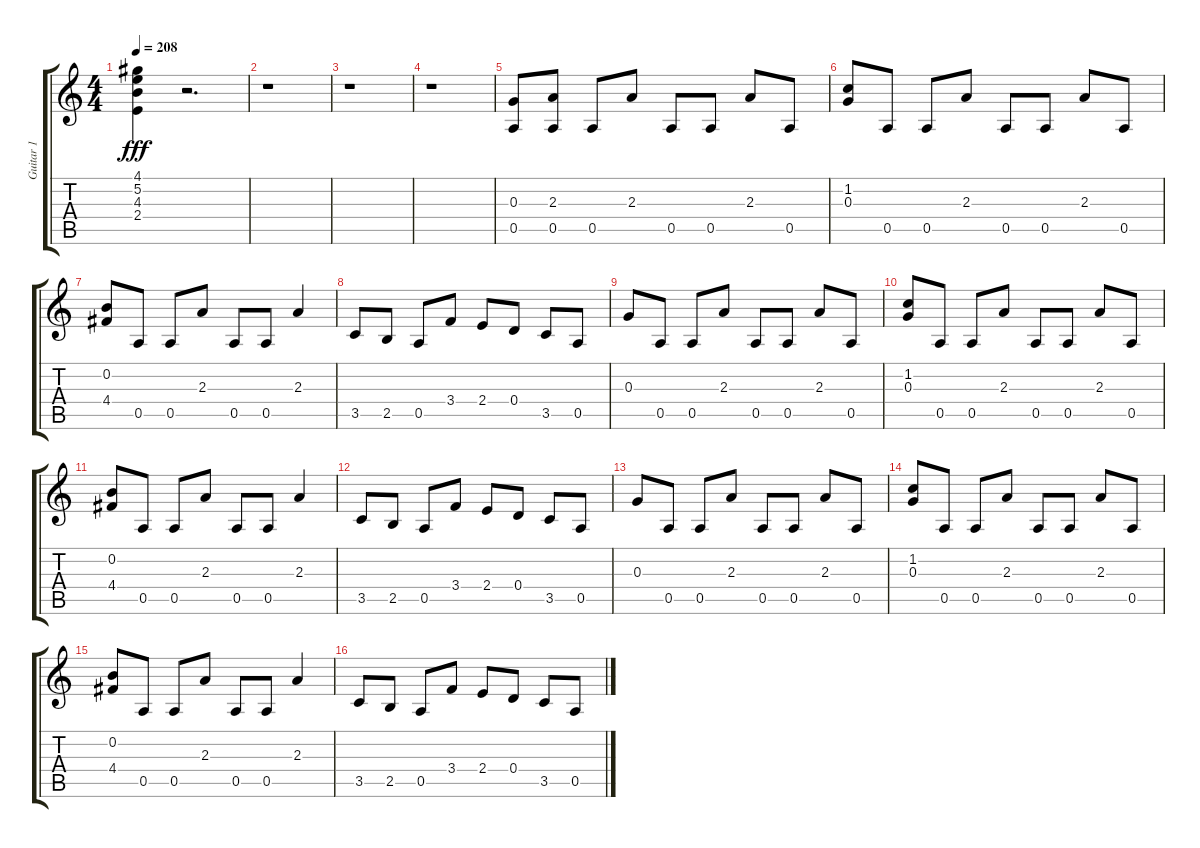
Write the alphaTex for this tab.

\track ("Guitar 1" "Guitar 1") {instrument electricguitarclean}
\staff {score tabs}
\tuning (E4 B3 G3 D3 A2 E2) {hide}
\ts (4 4)
\tempo 208
\clef g2
\ks c
(4.1 5.2 4.3 2.4).4{dy fff} r.2{d} |
r.1 |
r.1 |
r.1 |
(0.3 0.5).8 (2.3 0.5).8 0.5.8 2.3.8 0.5.8 0.5.8 2.3.8 0.5.8 |
(1.2 0.3).8 0.5.8 0.5.8 2.3.8 0.5.8 0.5.8 2.3.8 0.5.8 |
(0.2 4.4).8 0.5.8 0.5.8 2.3.8 0.5.8 0.5.8 2.3.4 |
3.5.8 2.5.8 0.5.8 3.4.8 2.4.8 0.4.8 3.5.8 0.5.8 |
0.3.8 0.5.8 0.5.8 2.3.8 0.5.8 0.5.8 2.3.8 0.5.8 |
(1.2 0.3).8 0.5.8 0.5.8 2.3.8 0.5.8 0.5.8 2.3.8 0.5.8 |
(0.2 4.4).8 0.5.8 0.5.8 2.3.8 0.5.8 0.5.8 2.3.4 |
3.5.8 2.5.8 0.5.8 3.4.8 2.4.8 0.4.8 3.5.8 0.5.8 |
0.3.8 0.5.8 0.5.8 2.3.8 0.5.8 0.5.8 2.3.8 0.5.8 |
(1.2 0.3).8 0.5.8 0.5.8 2.3.8 0.5.8 0.5.8 2.3.8 0.5.8 |
(0.2 4.4).8 0.5.8 0.5.8 2.3.8 0.5.8 0.5.8 2.3.4 |
3.5.8 2.5.8 0.5.8 3.4.8 2.4.8 0.4.8 3.5.8 0.5.8
